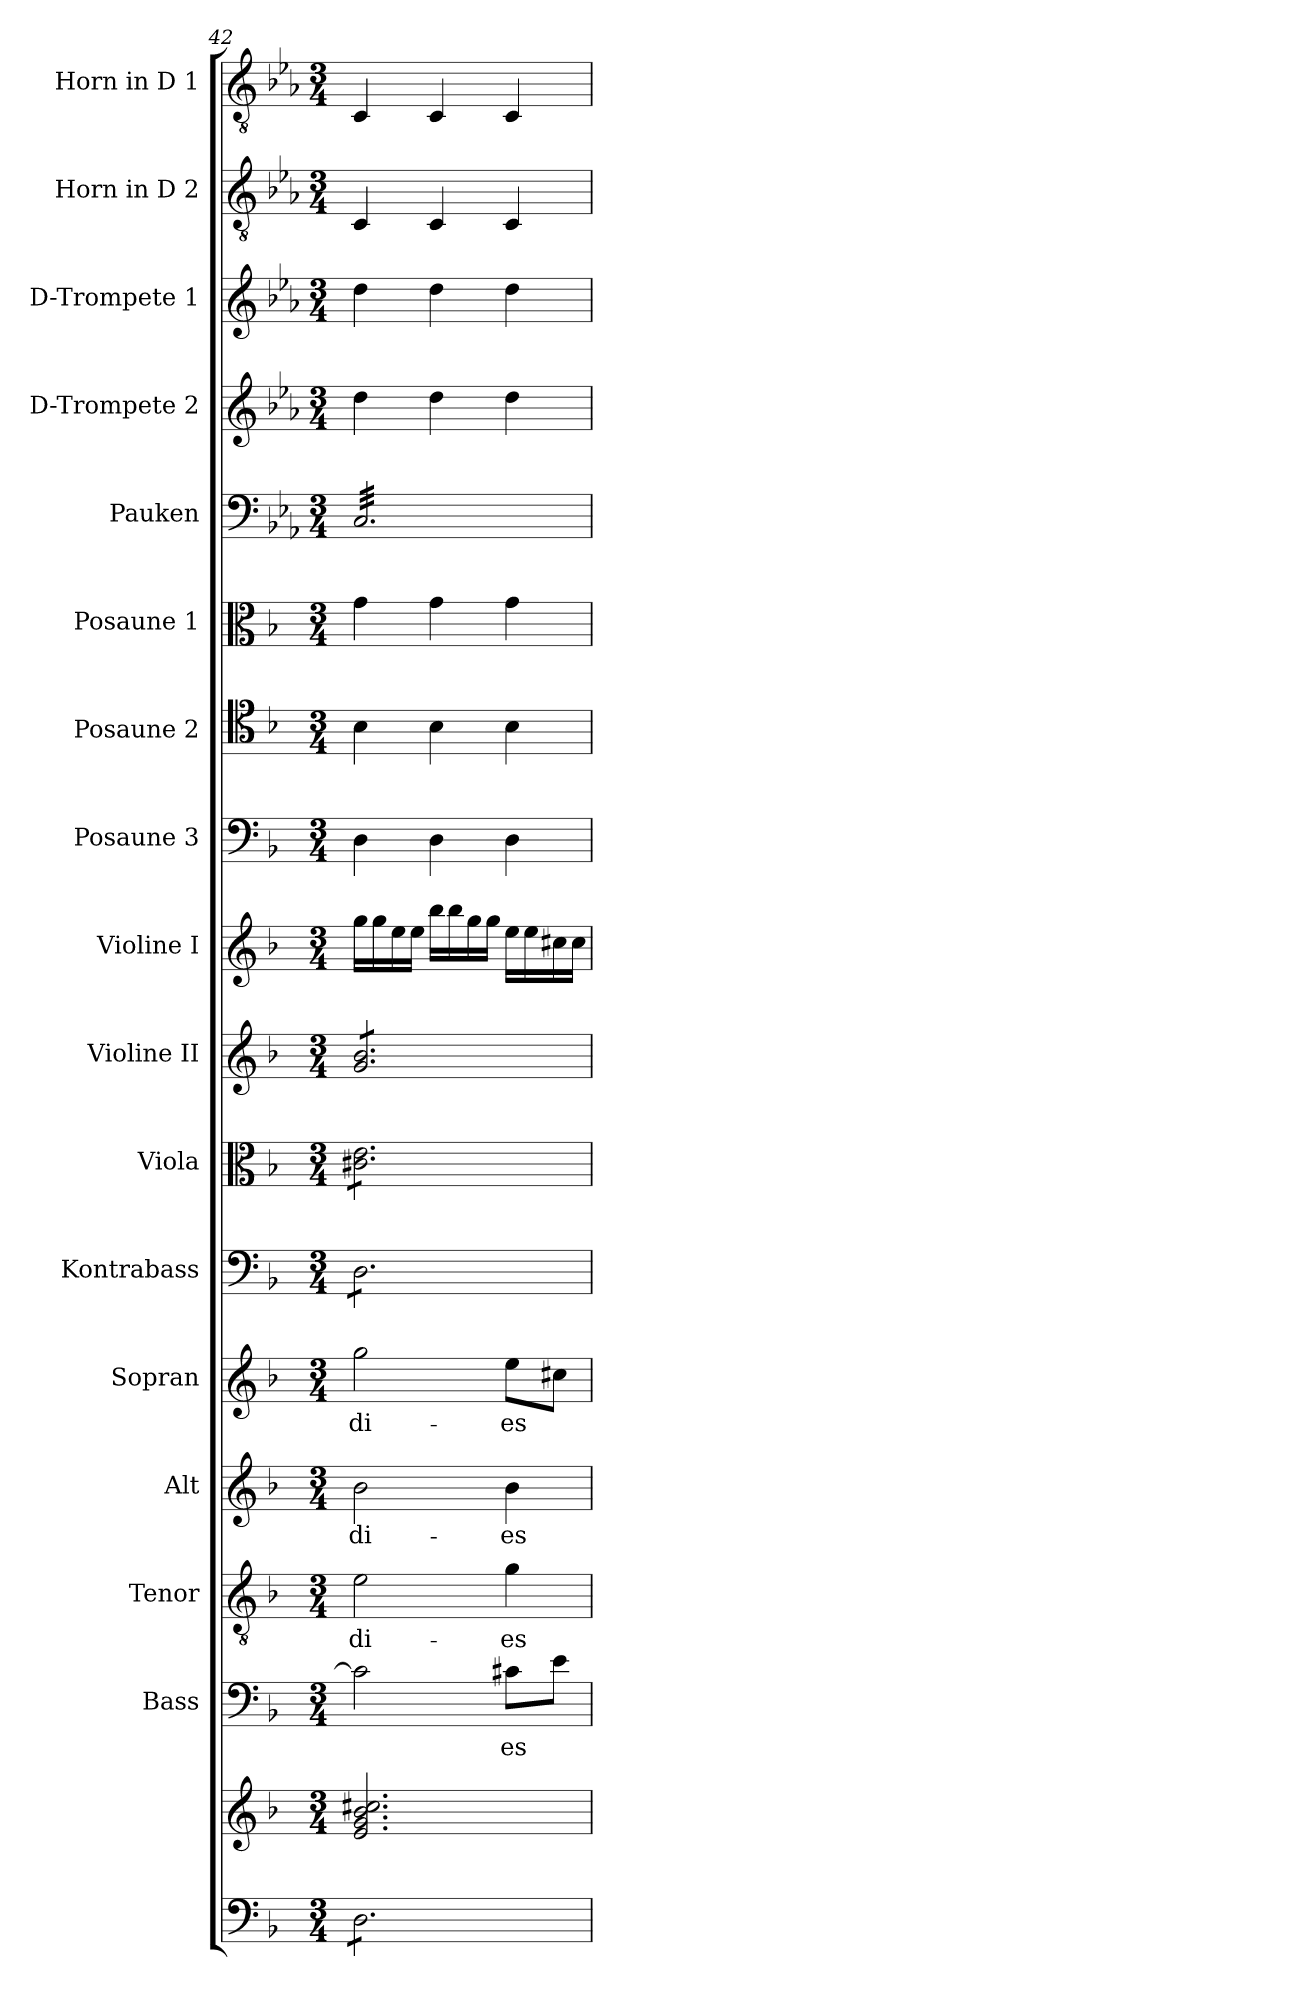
**kern	**kern	**kern	**text	**kern	**text	**kern	**text	**kern	**text	**kern	**kern	**kern	**kern	**kern	**kern	**kern	**kern	**kern	**kern	**kern	**kern
*part17	*part17	*part16	*part16	*part15	*part15	*part14	*part14	*part13	*part13	*part12	*part11	*part10	*part9	*part8	*part7	*part6	*part5	*part4	*part3	*part2	*part1
*staff18	*staff17	*staff16	*staff16	*staff15	*staff15	*staff14	*staff14	*staff13	*staff13	*staff12	*staff11	*staff10	*staff9	*staff8	*staff7	*staff6	*staff5	*staff4	*staff3	*staff2	*staff1
*	*	*I"Bass	*	*I"Tenor	*	*I"Alt	*	*I"Sopran	*	*I"Kontrabass	*I"Viola	*I"Violine II	*I"Violine I	*I"Posaune 3	*I"Posaune 2	*I"Posaune 1	*I"Pauken	*I"D-Trompete 2	*I"D-Trompete 1	*I"Horn in D 2	*I"Horn in D 1
*	*	*I'B.	*	*I'T.	*	*I'A.	*	*I'S.	*	*I'Kb.	*I'Vla.	*I'Vl. II	*I'Vl. I	*I'Pos. 3	*I'Pos. 2	*I'Pos. 1	*I'Pk.	*I'D Trp. 2	*I'D Trp. 1	*I'Hrn. 2	*I'Hrn. 1
*clefF4	*clefG2	*clefF4	*	*clefGv2	*	*clefG2	*	*clefG2	*	*clefF4	*clefC3	*clefG2	*clefG2	*clefF4	*clefC4	*clefC3	*clefF4	*clefG2	*clefG2	*clefGv2	*clefGv2
*	*	*	*	*	*	*	*	*	*	*ITrd7c12	*	*	*	*	*	*	*ITrd-1c-2	*ITrd-1c-2	*ITrd-1c-2	*ITrd-1c-2	*ITrd-1c-2
*k[b-]	*k[b-]	*k[b-]	*	*k[b-]	*	*k[b-]	*	*k[b-]	*	*k[b-]	*k[b-]	*k[b-]	*k[b-]	*k[b-]	*k[b-]	*k[b-]	*k[b-]	*k[b-]	*k[b-]	*k[b-]	*k[b-]
*F:	*F:	*F:	*	*F:	*	*F:	*	*F:	*	*F:	*F:	*F:	*F:	*F:	*F:	*F:	*F:	*F:	*F:	*F:	*F:
*M3/4	*M3/4	*M3/4	*	*M3/4	*	*M3/4	*	*M3/4	*	*M3/4	*M3/4	*M3/4	*M3/4	*M3/4	*M3/4	*M3/4	*M3/4	*M3/4	*M3/4	*M3/4	*M3/4
=42	=42	=42	=42	=42	=42	=42	=42	=42	=42	=42	=42	=42	=42	=42	=42	=42	=42	=42	=42	=42	=42
!	!	!	!	!	!LO:LY:b	!	!LO:LY:b	!	!LO:LY:b	!	!	!	!	!	!	!	!	!	!	!	!
*tremolo	*	*	*	*	*	*	*	*	*	*	*	*	*	*	*	*	*	*	*	*	*
*	*	*	*	*	*	*	*	*	*	*tremolo	*	*	*	*	*	*	*	*	*	*	*
*	*	*	*	*	*	*	*	*	*	*	*tremolo	*	*	*	*	*	*	*	*	*	*
*	*	*	*	*	*	*	*	*	*	*	*	*tremolo	*	*	*	*	*	*	*	*	*
*	*	*	*	*	*	*	*	*	*	*	*	*	*	*	*	*	*tremolo	*	*	*	*
8D\L	2.e/ 2.g/ 2.b-/ 2.cc#X/	2c#\]	.	2e\	di-	2b-\	di-	2gg\	di-	8DD\L	8c#X\ 8e\L	8g/ 8b-/L	16gg\LL	4D\	4B-\	4g\	32D/LLL	4ee\	4ee\	4D/	4D/
.	.	.	.	.	.	.	.	.	.	.	.	.	.	.	.	.	32D/	.	.	.	.
.	.	.	.	.	.	.	.	.	.	.	.	.	16gg\	.	.	.	32D/	.	.	.	.
.	.	.	.	.	.	.	.	.	.	.	.	.	.	.	.	.	32D/	.	.	.	.
8D\	.	.	.	.	.	.	.	.	.	8DD\	8c#X\ 8e\	8g/ 8b-/	16ee\	.	.	.	32D/	.	.	.	.
.	.	.	.	.	.	.	.	.	.	.	.	.	.	.	.	.	32D/	.	.	.	.
.	.	.	.	.	.	.	.	.	.	.	.	.	16ee\JJ	.	.	.	32D/	.	.	.	.
.	.	.	.	.	.	.	.	.	.	.	.	.	.	.	.	.	32D/	.	.	.	.
8D\	.	.	.	.	.	.	.	.	.	8DD\	8c#X\ 8e\	8g/ 8b-/	16bb-\LL	4D\	4B-\	4g\	32D/	4ee\	4ee\	4D/	4D/
.	.	.	.	.	.	.	.	.	.	.	.	.	.	.	.	.	32D/	.	.	.	.
.	.	.	.	.	.	.	.	.	.	.	.	.	16bb-\	.	.	.	32D/	.	.	.	.
.	.	.	.	.	.	.	.	.	.	.	.	.	.	.	.	.	32D/	.	.	.	.
8D\	.	.	.	.	.	.	.	.	.	8DD\	8c#X\ 8e\	8g/ 8b-/	16gg\	.	.	.	32D/	.	.	.	.
.	.	.	.	.	.	.	.	.	.	.	.	.	.	.	.	.	32D/	.	.	.	.
.	.	.	.	.	.	.	.	.	.	.	.	.	16gg\JJ	.	.	.	32D/	.	.	.	.
.	.	.	.	.	.	.	.	.	.	.	.	.	.	.	.	.	32D/	.	.	.	.
!	!	!	!LO:LY:b	!	!LO:LY:b	!	!LO:LY:b	!	!LO:LY:b	!	!	!	!	!	!	!	!	!	!	!	!
8D\	.	8c#X\L	-es	4g\	-es	4b-\	-es	8ee\L	-es	8DD\	8c#X\ 8e\	8g/ 8b-/	16ee\LL	4D\	4B-\	4g\	32D/	4ee\	4ee\	4D/	4D/
.	.	.	.	.	.	.	.	.	.	.	.	.	.	.	.	.	32D/	.	.	.	.
.	.	.	.	.	.	.	.	.	.	.	.	.	16ee\	.	.	.	32D/	.	.	.	.
.	.	.	.	.	.	.	.	.	.	.	.	.	.	.	.	.	32D/	.	.	.	.
8D\J	.	8e\J	.	.	.	.	.	8cc#X\J	.	8DD\J	8c#X\ 8e\J	8g/ 8b-/J	16cc#X\	.	.	.	32D/	.	.	.	.
*	*	*	*	*	*	*	*	*	*	*	*	*Xtremolo	*	*	*	*	*	*	*	*	*
*	*	*	*	*	*	*	*	*	*	*	*Xtremolo	*	*	*	*	*	*	*	*	*	*
*	*	*	*	*	*	*	*	*	*	*Xtremolo	*	*	*	*	*	*	*	*	*	*	*
*Xtremolo	*	*	*	*	*	*	*	*	*	*	*	*	*	*	*	*	*	*	*	*	*
.	.	.	.	.	.	.	.	.	.	.	.	.	.	.	.	.	32D/	.	.	.	.
.	.	.	.	.	.	.	.	.	.	.	.	.	16cc#\JJ	.	.	.	32D/	.	.	.	.
.	.	.	.	.	.	.	.	.	.	.	.	.	.	.	.	.	32D/JJJ	.	.	.	.
*	*	*	*	*	*	*	*	*	*	*	*	*	*	*	*	*	*Xtremolo	*	*	*	*
=	=	=	=	=	=	=	=	=	=	=	=	=	=	=	=	=	=	=	=	=	=
*-	*-	*-	*-	*-	*-	*-	*-	*-	*-	*-	*-	*-	*-	*-	*-	*-	*-	*-	*-	*-	*-
